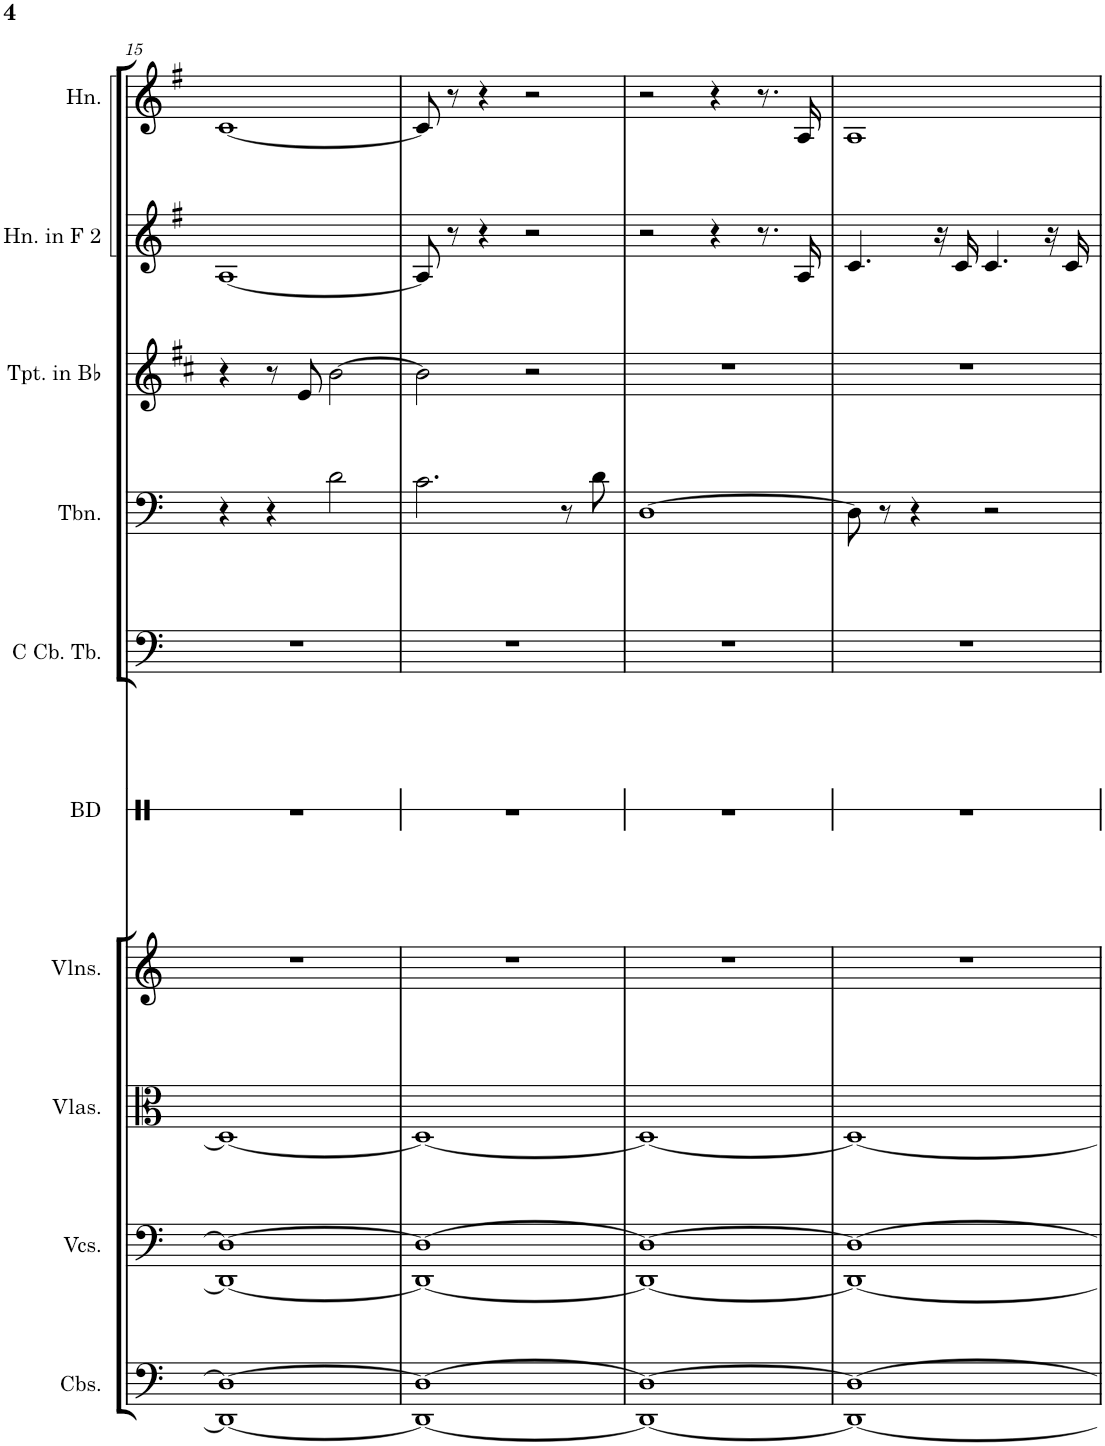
**kern	**kern	**kern	**kern	**kern	**kern	**kern	**kern	**kern	**kern
*part10	*part9	*part8	*part7	*part6	*part5	*part4	*part3	*part2	*part1
*staff10	*staff9	*staff8	*staff7	*staff6	*staff5	*staff4	*staff3	*staff2	*staff1
*I"Contrabasses	*I"Violoncellos	*I"Violas	*I"Violins	*I"Bass Drum	*I"C Contrabass Tuba	*I"Trombone	*I"Trumpet in Bb	*I"Horn in F 2	*I"Horn
*I'Cbs.	*I'Vcs.	*I'Vlas.	*I'Vlns.	*I'BD	*I'C Cb. Tb.	*I'Tbn.	*I'Tpt. in Bb	*I'Hn. in F 2	*I'Hn.
!!LO:PB:g=z
*clefF4	*clefF4	*clefC3	*clefG2	*clefX	*clefF4	*clefF4	*clefG2	*clefG2	*clefG2
*Trd7c12	*	*	*	*	*	*	*Trd1c2	*Trd4c7	*Trd4c7
*k[]	*k[]	*k[]	*k[]	*k[]	*k[]	*k[]	*k[f#c#]	*k[f#]	*k[f#]
*M4/4	*M4/4	*M4/4	*M4/4	*M4/4	*M4/4	*M4/4	*M4/4	*M4/4	*M4/4
=15	=15	=15	=15	=15	=15	=15	=15	=15	=15
1DD_ 1D_	1DD_ 1D_	1D_	1r	1r	1r	4r	4r	[1A	[1c
.	.	.	.	.	.	4r	8r	.	.
.	.	.	.	.	.	.	8e/	.	.
.	.	.	.	.	.	2d\	[2b\	.	.
=16	=16	=16	=16	=16	=16	=16	=16	=16	=16
1DD_ 1D_	1DD_ 1D_	1D_	1r	1r	1r	2.c\	2b\]	8A/]	8c/]
.	.	.	.	.	.	.	.	8r	8r
.	.	.	.	.	.	.	.	4r	4r
.	.	.	.	.	.	.	2r	2r	2r
.	.	.	.	.	.	8r	.	.	.
.	.	.	.	.	.	8d\	.	.	.
=17	=17	=17	=17	=17	=17	=17	=17	=17	=17
1DD_ 1D_	1DD_ 1D_	1D_	1r	1r	1r	[1D	1r	2r	2r
.	.	.	.	.	.	.	.	4r	4r
.	.	.	.	.	.	.	.	8.r	8.r
.	.	.	.	.	.	.	.	16A/	16A/
=18	=18	=18	=18	=18	=18	=18	=18	=18	=18
1DD_ 1D_	1DD_ 1D_	1D_	1r	1r	1r	8D\]	1r	4.c/	1A
.	.	.	.	.	.	8r	.	.	.
.	.	.	.	.	.	4r	.	.	.
.	.	.	.	.	.	.	.	16r	.
.	.	.	.	.	.	.	.	16c/	.
.	.	.	.	.	.	2r	.	4.c/	.
.	.	.	.	.	.	.	.	16r	.
.	.	.	.	.	.	.	.	16c/	.
=	=	=	=	=	=	=	=	=	=
*-	*-	*-	*-	*-	*-	*-	*-	*-	*-
